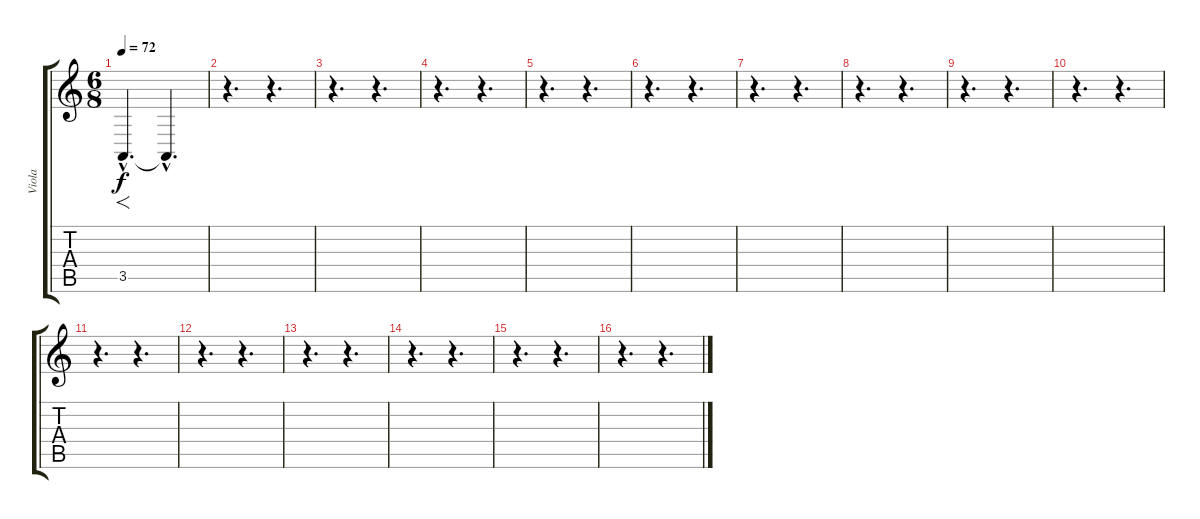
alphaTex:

\track ("Viola" "Viola") {instrument viola}
\staff {score tabs}
\tuning (Db4 Ab3 E3 B2 Gb2 Db2) {hide}
\ts (6 8)
\tempo 72
\clef g2
\ks c
3.5{hac}.4{f d dy f instrument viola} 3.5{hac t}.4{d} |
r.4{d} r.4{d} |
r.4{d} r.4{d} |
r.4{d} r.4{d} |
r.4{d} r.4{d} |
r.4{d} r.4{d} |
r.4{d} r.4{d} |
r.4{d} r.4{d} |
r.4{d} r.4{d} |
r.4{d} r.4{d} |
r.4{d} r.4{d} |
r.4{d} r.4{d} |
r.4{d} r.4{d} |
r.4{d} r.4{d} |
r.4{d} r.4{d} |
r.4{d} r.4{d}
